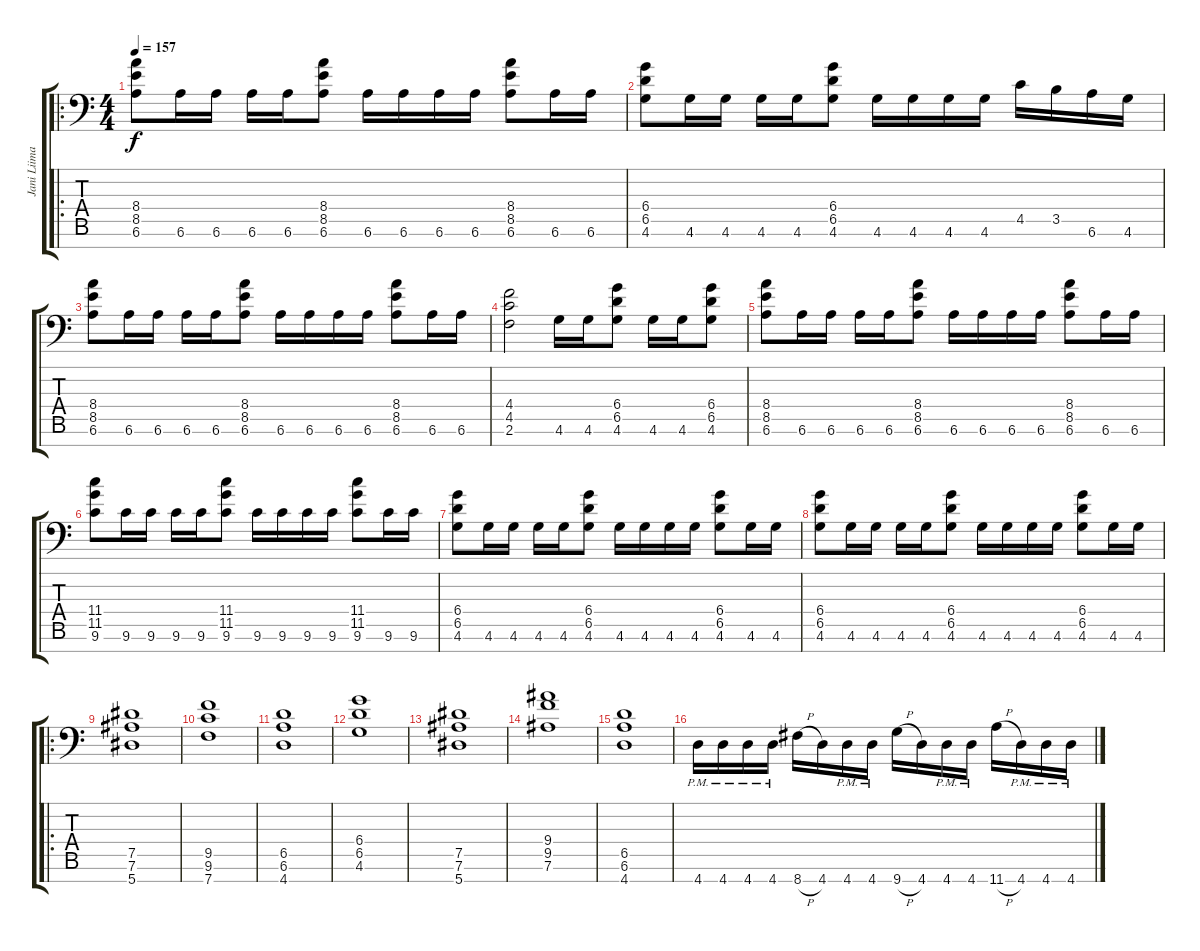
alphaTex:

\track ("Jani Liimatainen Left" "Jani Liima") {instrument distortionguitar}
\staff {score tabs}
\tuning (Eb4 Bb3 Gb3 Db3 Ab2 Eb2 Bb1) {hide}
\ro
\ts (4 4)
\tempo 157
\clef f4
\ks c
(8.4 8.5 6.6).8{dy f} 6.6.16 6.6.16 6.6.16 6.6.16 (8.4 8.5 6.6).8 6.6.16 6.6.16 6.6.16 6.6.16 (8.4 8.5 6.6).8 6.6.16 6.6.16 |
(6.4 6.5 4.6).8 4.6.16 4.6.16 4.6.16 4.6.16 (6.4 6.5 4.6).8 4.6.16 4.6.16 4.6.16 4.6.16 4.5.16 3.5.16 6.6.16 4.6.16 |
(8.4 8.5 6.6).8 6.6.16 6.6.16 6.6.16 6.6.16 (8.4 8.5 6.6).8 6.6.16 6.6.16 6.6.16 6.6.16 (8.4 8.5 6.6).8 6.6.16 6.6.16 |
(4.4 4.5 2.6).2 4.6.16 4.6.16 (6.4 6.5 4.6).8 4.6.16 4.6.16 (6.4 6.5 4.6).8 |
(8.4 8.5 6.6).8 6.6.16 6.6.16 6.6.16 6.6.16 (8.4 8.5 6.6).8 6.6.16 6.6.16 6.6.16 6.6.16 (8.4 8.5 6.6).8 6.6.16 6.6.16 |
(11.4 11.5 9.6).8 9.6.16 9.6.16 9.6.16 9.6.16 (11.4 11.5 9.6).8 9.6.16 9.6.16 9.6.16 9.6.16 (11.4 11.5 9.6).8 9.6.16 9.6.16 |
(6.4 6.5 4.6).8 4.6.16 4.6.16 4.6.16 4.6.16 (6.4 6.5 4.6).8 4.6.16 4.6.16 4.6.16 4.6.16 (6.4 6.5 4.6).8 4.6.16 4.6.16 |
(6.4 6.5 4.6).8 4.6.16 4.6.16 4.6.16 4.6.16 (6.4 6.5 4.6).8 4.6.16 4.6.16 4.6.16 4.6.16 (6.4 6.5 4.6).8 4.6.16 4.6.16 |
\ro
(7.5 7.6 5.7).1 |
(9.5 9.6 7.7).1 |
(6.5 6.6 4.7).1 |
(6.4 6.5 4.6).1 |
(7.5 7.6 5.7).1 |
(9.4 9.5 7.6).1 |
(6.5 6.6 4.7).1 |
4.7{pm}.16 4.7{pm}.16 4.7{pm}.16 4.7{pm}.16 8.7{h}.16 4.7.16 4.7{pm}.16 4.7{pm}.16 9.7{h}.16 4.7.16 4.7{pm}.16 4.7{pm}.16 11.7{h}.16 4.7{pm}.16 4.7{pm}.16 4.7{pm}.16
